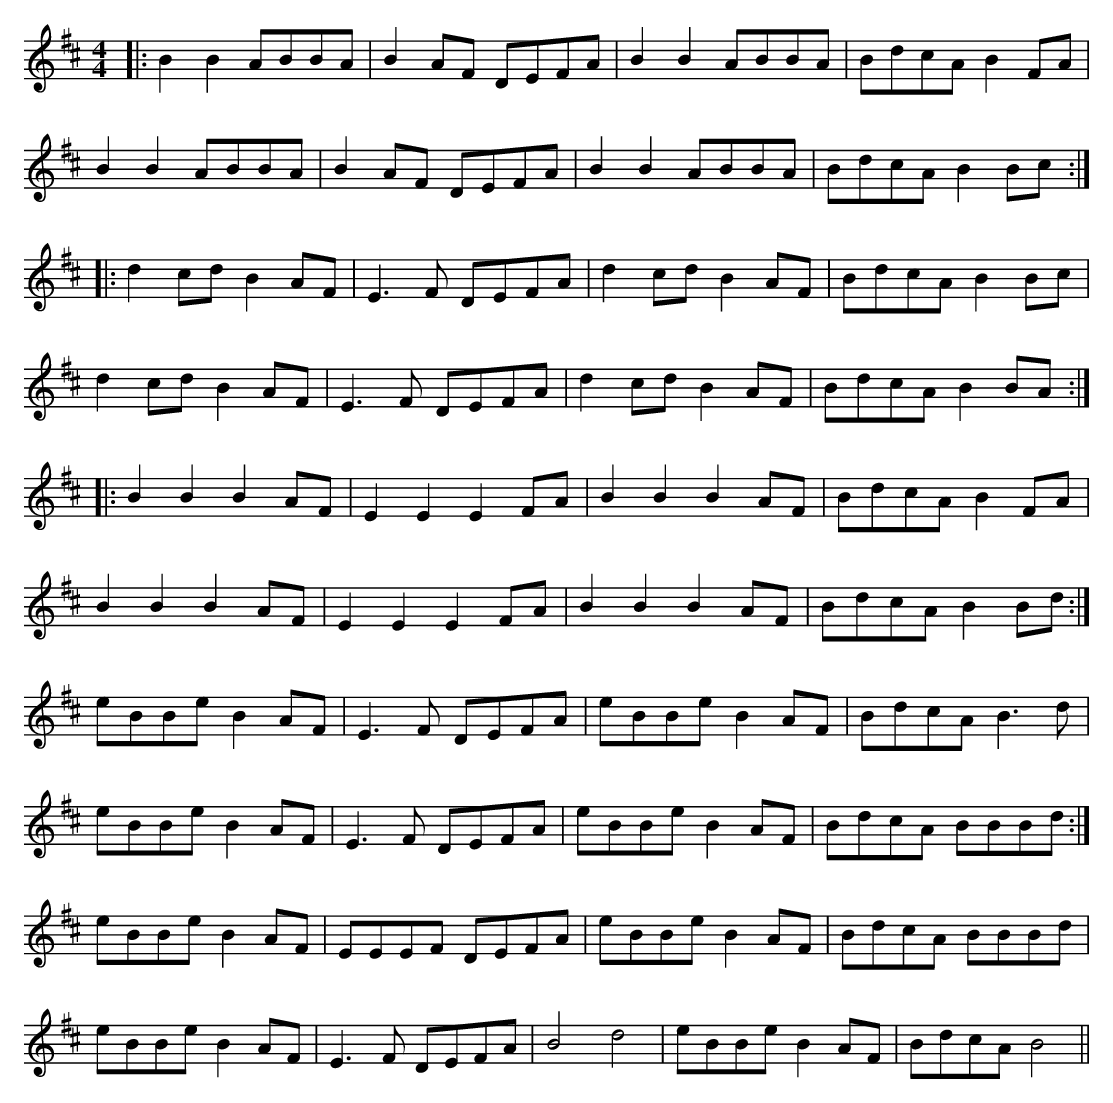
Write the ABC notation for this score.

X:1
M:4/4
K:Edor
|:B2 B2 ABBA|B2AF DEFA|B2 B2 ABBA|BdcA B2FA|
B2 B2 ABBA|B2AF DEFA|B2 B2 ABBA|BdcA B2Bc:|
|:d2cd B2AF|E3F DEFA|d2cd B2AF|BdcA B2Bc|
d2cd B2AF|E3F DEFA|d2cd B2AF|BdcA B2BA:|
|:B2 B2 B2AF|E2 E2 E2 FA|B2 B2 B2AF|BdcA B2FA|
B2 B2 B2AF|E2 E2 E2 FA|B2 B2 B2AF|BdcA B2Bd:|
eBBe B2AF|E3F DEFA|eBBe B2AF|BdcA B3d|
eBBe B2AF|E3F DEFA|eBBe B2AF|BdcA BBBd:|
eBBe B2AF|EEEF DEFA|eBBe B2AF|BdcA BBBd|
eBBe B2AF|E3F DEFA|B4d4|eBBe B2AF|BdcA B4||
